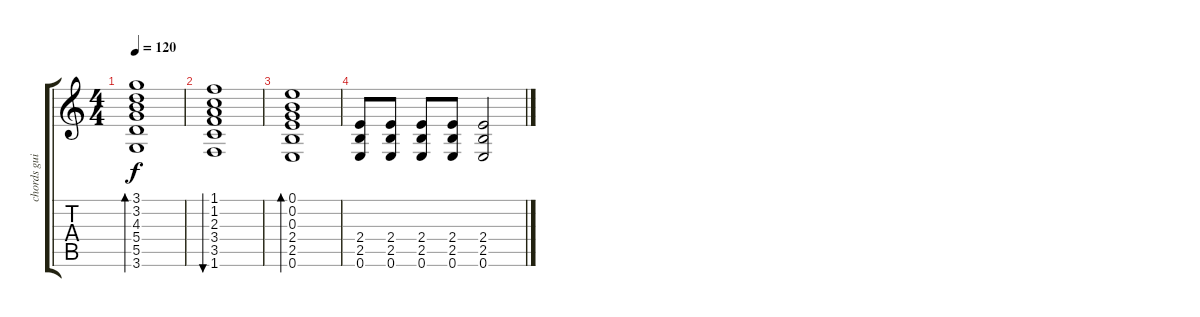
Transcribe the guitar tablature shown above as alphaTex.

\track ("chords guitar" "chords gui") {instrument electricguitarjazz}
\staff {score tabs}
\tuning (E4 B3 G3 D3 A2 E2) {hide}
\ts (4 4)
\tempo 120
\clef g2
\ks c
(3.1 3.2 4.3 5.4 5.5 3.6).1{bd 60 dy f} |
(1.1 1.2 2.3 3.4 3.5 1.6).1{bu 60} |
(0.1 0.2 0.3 2.4 2.5 0.6).1{bd 60} |
(2.4 2.5 0.6).8 (2.4 2.5 0.6).8 (2.4 2.5 0.6).8 (2.4 2.5 0.6).8 (2.4 2.5 0.6).2
